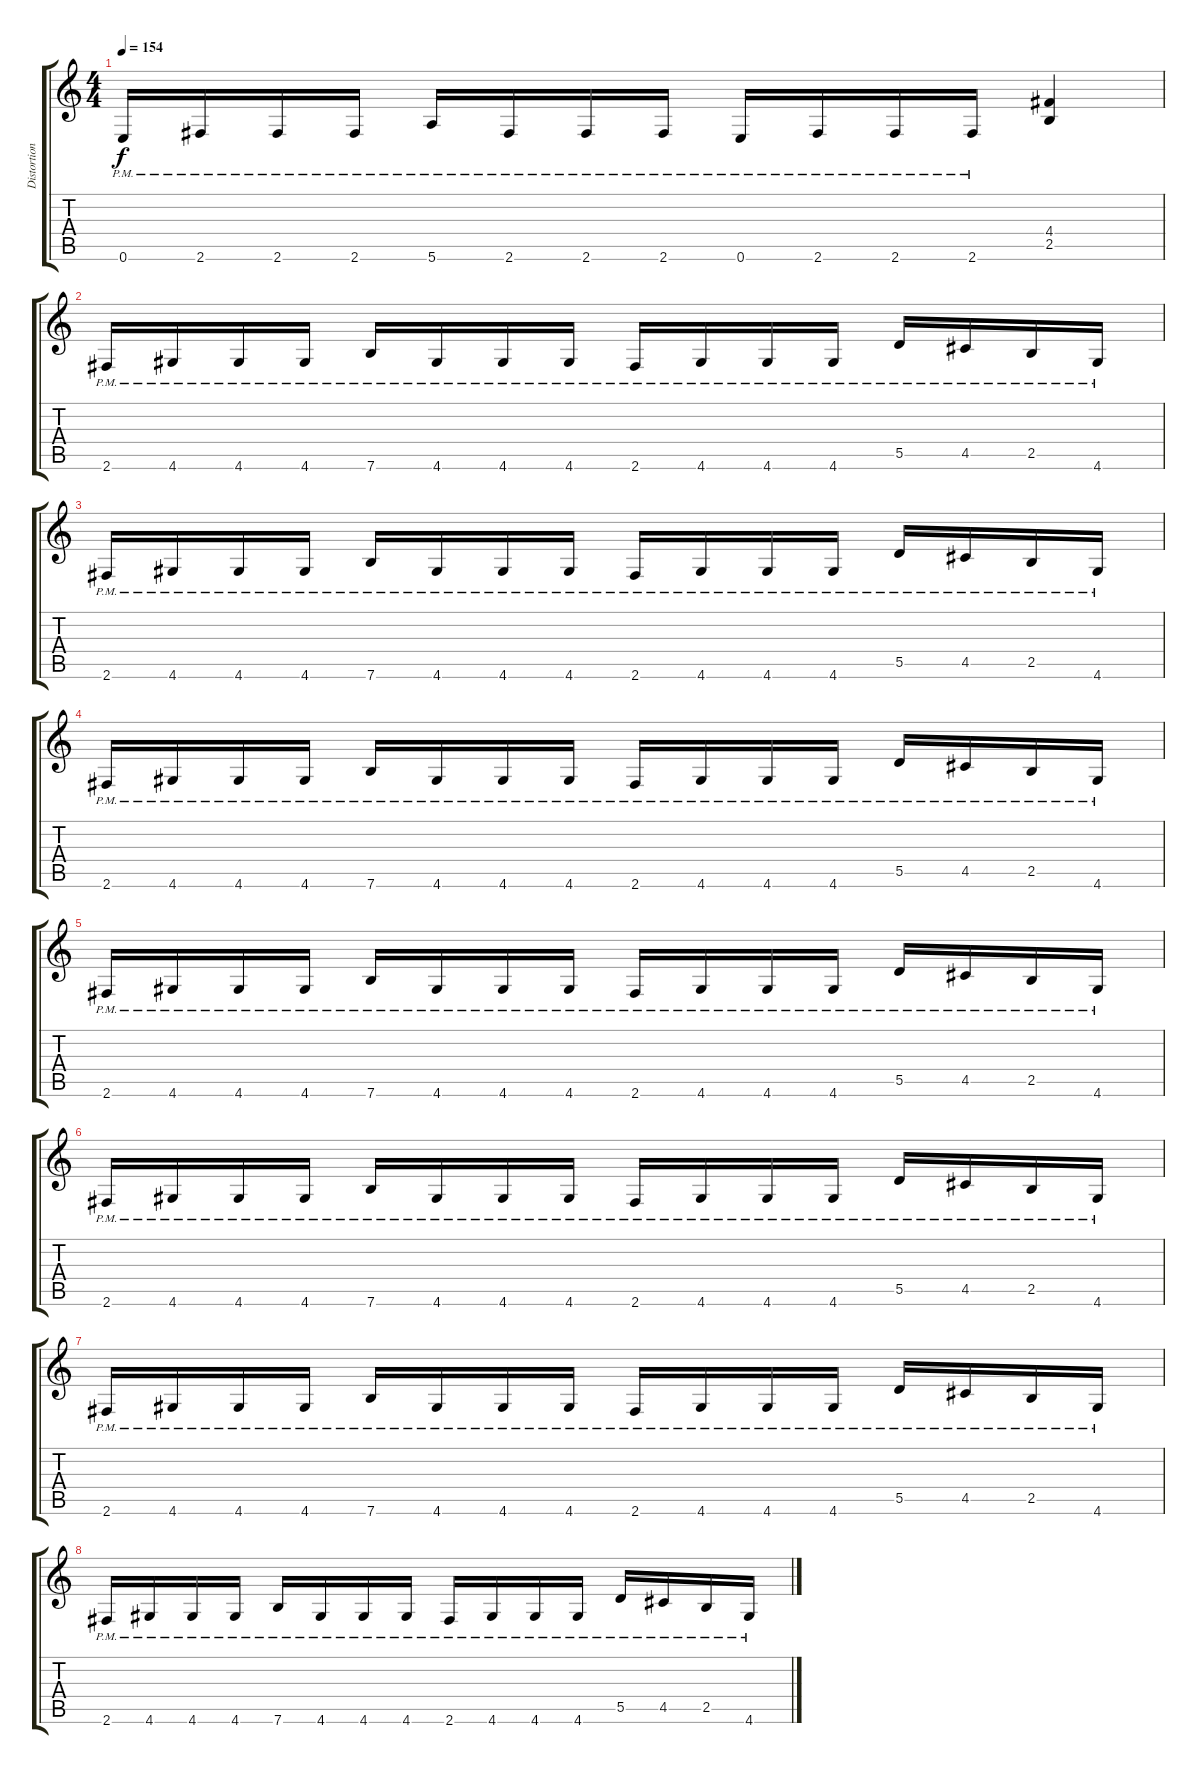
\track ("Distortion Guitar (Mustaine)" "Distortion") {instrument distortionguitar}
\staff {score tabs}
\tuning (E4 B3 G3 D3 A2 E2) {hide}
\ts (4 4)
\tempo 154
\clef g2
\ks c
0.6{pm}.16{dy f} 2.6{pm}.16 2.6{pm}.16 2.6{pm}.16 5.6{pm}.16 2.6{pm}.16 2.6{pm}.16 2.6{pm}.16 0.6{pm}.16 2.6{pm}.16 2.6{pm}.16 2.6{pm}.16 (4.4 2.5).4 |
2.6{pm}.16 4.6{pm}.16 4.6{pm}.16 4.6{pm}.16 7.6{pm}.16 4.6{pm}.16 4.6{pm}.16 4.6{pm}.16 2.6{pm}.16 4.6{pm}.16 4.6{pm}.16 4.6{pm}.16 5.5{pm}.16 4.5{pm}.16 2.5{pm}.16 4.6{pm}.16 |
2.6{pm}.16 4.6{pm}.16 4.6{pm}.16 4.6{pm}.16 7.6{pm}.16 4.6{pm}.16 4.6{pm}.16 4.6{pm}.16 2.6{pm}.16 4.6{pm}.16 4.6{pm}.16 4.6{pm}.16 5.5{pm}.16 4.5{pm}.16 2.5{pm}.16 4.6{pm}.16 |
2.6{pm}.16 4.6{pm}.16 4.6{pm}.16 4.6{pm}.16 7.6{pm}.16 4.6{pm}.16 4.6{pm}.16 4.6{pm}.16 2.6{pm}.16 4.6{pm}.16 4.6{pm}.16 4.6{pm}.16 5.5{pm}.16 4.5{pm}.16 2.5{pm}.16 4.6{pm}.16 |
2.6{pm}.16 4.6{pm}.16 4.6{pm}.16 4.6{pm}.16 7.6{pm}.16 4.6{pm}.16 4.6{pm}.16 4.6{pm}.16 2.6{pm}.16 4.6{pm}.16 4.6{pm}.16 4.6{pm}.16 5.5{pm}.16 4.5{pm}.16 2.5{pm}.16 4.6{pm}.16 |
2.6{pm}.16 4.6{pm}.16 4.6{pm}.16 4.6{pm}.16 7.6{pm}.16 4.6{pm}.16 4.6{pm}.16 4.6{pm}.16 2.6{pm}.16 4.6{pm}.16 4.6{pm}.16 4.6{pm}.16 5.5{pm}.16 4.5{pm}.16 2.5{pm}.16 4.6{pm}.16 |
2.6{pm}.16 4.6{pm}.16 4.6{pm}.16 4.6{pm}.16 7.6{pm}.16 4.6{pm}.16 4.6{pm}.16 4.6{pm}.16 2.6{pm}.16 4.6{pm}.16 4.6{pm}.16 4.6{pm}.16 5.5{pm}.16 4.5{pm}.16 2.5{pm}.16 4.6{pm}.16 |
2.6{pm}.16 4.6{pm}.16 4.6{pm}.16 4.6{pm}.16 7.6{pm}.16 4.6{pm}.16 4.6{pm}.16 4.6{pm}.16 2.6{pm}.16 4.6{pm}.16 4.6{pm}.16 4.6{pm}.16 5.5{pm}.16 4.5{pm}.16 2.5{pm}.16 4.6{pm}.16
